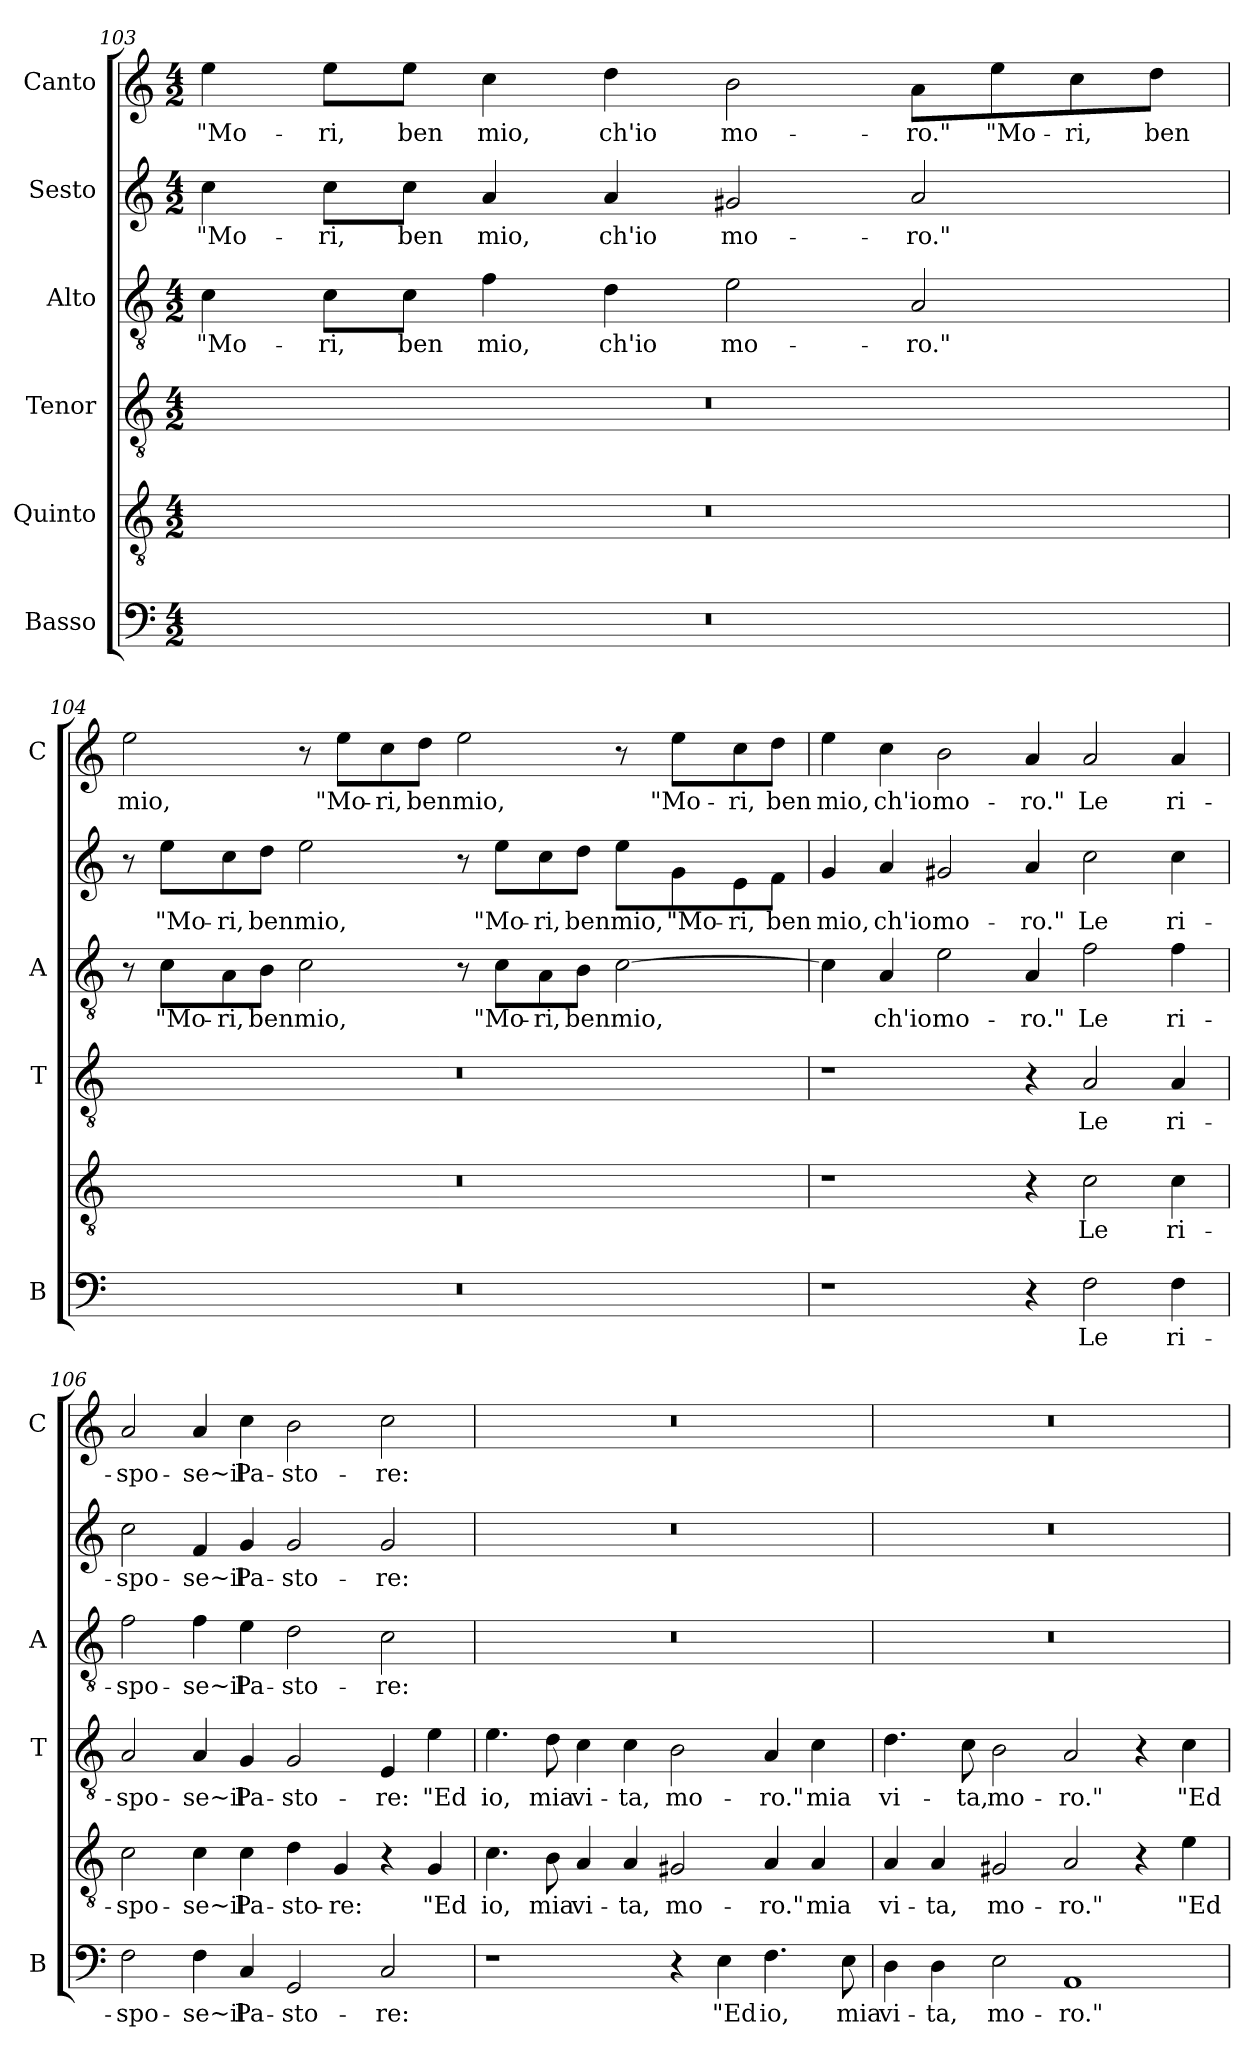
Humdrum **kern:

**kern	**text	**kern	**text	**kern	**text	**kern	**text	**kern	**text	**kern	**text
*part6	*part6	*part5	*part5	*part4	*part4	*part3	*part3	*part2	*part2	*part1	*part1
*staff6	*staff6	*staff5	*staff5	*staff4	*staff4	*staff3	*staff3	*staff2	*staff2	*staff1	*staff1
*I"Basso	*	*I"Quinto	*	*I"Tenor	*	*I"Alto	*	*I"Sesto	*	*I"Canto	*
*I'B	*	*	*	*I'T	*	*I'A	*	*	*	*I'C	*
*clefF4	*	*clefGv2	*	*clefGv2	*	*clefGv2	*	*clefG2	*	*clefG2	*
*k[]	*	*k[]	*	*k[]	*	*k[]	*	*k[]	*	*k[]	*
*C:	*	*C:	*	*C:	*	*C:	*	*C:	*	*C:	*
*M4/2	*	*M4/2	*	*M4/2	*	*M4/2	*	*M4/2	*	*M4/2	*
=103	=103	=103	=103	=103	=103	=103	=103	=103	=103	=103	=103
!	!	!	!	!	!	!	!LO:LY:b	!	!LO:LY:b	!	!LO:LY:b
0r	.	0r	.	0r	.	4c\	"Mo-	4cc\	"Mo-	4ee\	"Mo-
!	!	!	!	!	!	!	!LO:LY:b	!	!LO:LY:b	!	!LO:LY:b
.	.	.	.	.	.	8c\L	-ri,	8cc\L	-ri,	8ee\L	-ri,
!	!	!	!	!	!	!	!LO:LY:b	!	!LO:LY:b	!	!LO:LY:b
.	.	.	.	.	.	8c\J	ben	8cc\J	ben	8ee\J	ben
!	!	!	!	!	!	!	!LO:LY:b	!	!LO:LY:b	!	!LO:LY:b
.	.	.	.	.	.	4f\	mio,	4a/	mio,	4cc\	mio,
!	!	!	!	!	!	!	!LO:LY:b	!	!LO:LY:b	!	!LO:LY:b
.	.	.	.	.	.	4d\	ch'io	4a/	ch'io	4dd\	ch'io
!	!	!	!	!	!	!	!LO:LY:b	!	!LO:LY:b	!	!LO:LY:b
.	.	.	.	.	.	2e\	mo-	2g#X/	mo-	2b\	mo-
!	!	!	!	!	!	!	!LO:LY:b	!	!LO:LY:b	!	!LO:LY:b
.	.	.	.	.	.	2A/	-ro."	2a/	-ro."	8a\L	-ro."
!	!	!	!	!	!	!	!	!	!	!	!LO:LY:b
.	.	.	.	.	.	.	.	.	.	8ee\	"Mo-
!	!	!	!	!	!	!	!	!	!	!	!LO:LY:b
.	.	.	.	.	.	.	.	.	.	8cc\	-ri,
!	!	!	!	!	!	!	!	!	!	!	!LO:LY:b
.	.	.	.	.	.	.	.	.	.	8dd\J	ben
!!LO:LB:g=z
=104	=104	=104	=104	=104	=104	=104	=104	=104	=104	=104	=104
!	!	!	!	!	!	!	!	!	!	!	!LO:LY:b
0r	.	0r	.	0r	.	8r	.	8r	.	2ee\	mio,
!	!	!	!	!	!	!	!LO:LY:b	!	!LO:LY:b	!	!
.	.	.	.	.	.	8c\L	"Mo-	8ee\L	"Mo-	.	.
!	!	!	!	!	!	!	!LO:LY:b	!	!LO:LY:b	!	!
.	.	.	.	.	.	8A\	-ri,	8cc\	-ri,	.	.
!	!	!	!	!	!	!	!LO:LY:b	!	!LO:LY:b	!	!
.	.	.	.	.	.	8B\J	ben	8dd\J	ben	.	.
!	!	!	!	!	!	!	!LO:LY:b	!	!LO:LY:b	!	!
.	.	.	.	.	.	2c\	mio,	2ee\	mio,	8r	.
!	!	!	!	!	!	!	!	!	!	!	!LO:LY:b
.	.	.	.	.	.	.	.	.	.	8ee\L	"Mo-
!	!	!	!	!	!	!	!	!	!	!	!LO:LY:b
.	.	.	.	.	.	.	.	.	.	8cc\	-ri,
!	!	!	!	!	!	!	!	!	!	!	!LO:LY:b
.	.	.	.	.	.	.	.	.	.	8dd\J	ben
!	!	!	!	!	!	!	!	!	!	!	!LO:LY:b
.	.	.	.	.	.	8r	.	8r	.	2ee\	mio,
!	!	!	!	!	!	!	!LO:LY:b	!	!LO:LY:b	!	!
.	.	.	.	.	.	8c\L	"Mo-	8ee\L	"Mo-	.	.
!	!	!	!	!	!	!	!LO:LY:b	!	!LO:LY:b	!	!
.	.	.	.	.	.	8A\	-ri,	8cc\	-ri,	.	.
!	!	!	!	!	!	!	!LO:LY:b	!	!LO:LY:b	!	!
.	.	.	.	.	.	8B\J	ben	8dd\J	ben	.	.
!	!	!	!	!	!	!	!LO:LY:b	!	!LO:LY:b	!	!
.	.	.	.	.	.	[2c\	mio,	8ee\L	mio,	8r	.
!	!	!	!	!	!	!	!	!	!LO:LY:b	!	!LO:LY:b
.	.	.	.	.	.	.	.	8g\	"Mo-	8ee\L	"Mo-
!	!	!	!	!	!	!	!	!	!LO:LY:b	!	!LO:LY:b
.	.	.	.	.	.	.	.	8e\	-ri,	8cc\	-ri,
!	!	!	!	!	!	!	!	!	!LO:LY:b	!	!LO:LY:b
.	.	.	.	.	.	.	.	8f\J	ben	8dd\J	ben
=105	=105	=105	=105	=105	=105	=105	=105	=105	=105	=105	=105
!	!	!	!	!	!	!	!	!	!LO:LY:b	!	!LO:LY:b
1r	.	1r	.	1r	.	4c\]	.	4g/	mio,	4ee\	mio,
!	!	!	!	!	!	!	!LO:LY:b	!	!LO:LY:b	!	!LO:LY:b
.	.	.	.	.	.	4A/	ch'io	4a/	ch'io	4cc\	ch'io
!	!	!	!	!	!	!	!LO:LY:b	!	!LO:LY:b	!	!LO:LY:b
.	.	.	.	.	.	2e\	mo-	2g#X/	mo-	2b\	mo-
!	!	!	!	!	!	!	!LO:LY:b	!	!LO:LY:b	!	!LO:LY:b
4r	.	4r	.	4r	.	4A/	-ro."	4a/	-ro."	4a/	-ro."
!	!LO:LY:b	!	!LO:LY:b	!	!LO:LY:b	!	!LO:LY:b	!	!LO:LY:b	!	!LO:LY:b
2F\	Le	2c\	Le	2A/	Le	2f\	Le	2cc\	Le	2a/	Le
!	!LO:LY:b	!	!LO:LY:b	!	!LO:LY:b	!	!LO:LY:b	!	!LO:LY:b	!	!LO:LY:b
4F\	ri-	4c\	ri-	4A/	ri-	4f\	ri-	4cc\	ri-	4a/	ri-
=106	=106	=106	=106	=106	=106	=106	=106	=106	=106	=106	=106
!	!LO:LY:b	!	!LO:LY:b	!	!LO:LY:b	!	!LO:LY:b	!	!LO:LY:b	!	!LO:LY:b
2F\	-spo-	2c\	-spo-	2A/	-spo-	2f\	-spo-	2cc\	-spo-	2a/	-spo-
!	!LO:LY:b	!	!LO:LY:b	!	!LO:LY:b	!	!LO:LY:b	!	!LO:LY:b	!	!LO:LY:b
4F\	-se~il	4c\	-se~il	4A/	-se~il	4f\	-se~il	4f/	-se~il	4a/	-se~il
!	!LO:LY:b	!	!LO:LY:b	!	!LO:LY:b	!	!LO:LY:b	!	!LO:LY:b	!	!LO:LY:b
4C/	Pa-	4c\	Pa-	4G/	Pa-	4e\	Pa-	4g/	Pa-	4cc\	Pa-
!	!LO:LY:b	!	!LO:LY:b	!	!LO:LY:b	!	!LO:LY:b	!	!LO:LY:b	!	!LO:LY:b
2GG/	-sto-	4d\	-sto-	2G/	-sto-	2d\	-sto-	2g/	-sto-	2b\	-sto-
!	!	!	!LO:LY:b	!	!	!	!	!	!	!	!
.	.	4G/	-re:	.	.	.	.	.	.	.	.
!	!LO:LY:b	!	!	!	!LO:LY:b	!	!LO:LY:b	!	!LO:LY:b	!	!LO:LY:b
2C/	-re:	4r	.	4E/	-re:	2c\	-re:	2g/	-re:	2cc\	-re:
!	!	!	!LO:LY:b	!	!LO:LY:b	!	!	!	!	!	!
.	.	4G/	"Ed	4e\	"Ed	.	.	.	.	.	.
!!LO:PB:g=z
=107	=107	=107	=107	=107	=107	=107	=107	=107	=107	=107	=107
!	!	!	!LO:LY:b	!	!LO:LY:b	!	!	!	!	!	!
1r	.	4.c\	io,	4.e\	io,	0r	.	0r	.	0r	.
!	!	!	!LO:LY:b	!	!LO:LY:b	!	!	!	!	!	!
.	.	8B\	mia	8d\	mia	.	.	.	.	.	.
!	!	!	!LO:LY:b	!	!LO:LY:b	!	!	!	!	!	!
.	.	4A/	vi-	4c\	vi-	.	.	.	.	.	.
!	!	!	!LO:LY:b	!	!LO:LY:b	!	!	!	!	!	!
.	.	4A/	-ta,	4c\	-ta,	.	.	.	.	.	.
!	!	!	!LO:LY:b	!	!LO:LY:b	!	!	!	!	!	!
4r	.	2G#X/	mo-	2B\	mo-	.	.	.	.	.	.
!	!LO:LY:b	!	!	!	!	!	!	!	!	!	!
4E\	"Ed	.	.	.	.	.	.	.	.	.	.
!	!LO:LY:b	!	!LO:LY:b	!	!LO:LY:b	!	!	!	!	!	!
4.F\	io,	4A/	-ro."	4A/	-ro."	.	.	.	.	.	.
!	!	!	!LO:LY:b	!	!LO:LY:b	!	!	!	!	!	!
.	.	4A/	mia	4c\	mia	.	.	.	.	.	.
!	!LO:LY:b	!	!	!	!	!	!	!	!	!	!
8E\	mia	.	.	.	.	.	.	.	.	.	.
=108	=108	=108	=108	=108	=108	=108	=108	=108	=108	=108	=108
!	!LO:LY:b	!	!LO:LY:b	!	!LO:LY:b	!	!	!	!	!	!
4D\	vi-	4A/	vi-	4.d\	vi-	0r	.	0r	.	0r	.
!	!LO:LY:b	!	!LO:LY:b	!	!	!	!	!	!	!	!
4D\	-ta,	4A/	-ta,	.	.	.	.	.	.	.	.
!	!	!	!	!	!LO:LY:b	!	!	!	!	!	!
.	.	.	.	8c\	-ta,	.	.	.	.	.	.
!	!LO:LY:b	!	!LO:LY:b	!	!LO:LY:b	!	!	!	!	!	!
2E\	mo-	2G#X/	mo-	2B\	mo-	.	.	.	.	.	.
!	!LO:LY:b	!	!LO:LY:b	!	!LO:LY:b	!	!	!	!	!	!
1AA	-ro."	2A/	-ro."	2A/	-ro."	.	.	.	.	.	.
.	.	4r	.	4r	.	.	.	.	.	.	.
!	!	!	!LO:LY:b	!	!LO:LY:b	!	!	!	!	!	!
.	.	4e\	"Ed	4c\	"Ed	.	.	.	.	.	.
=	=	=	=	=	=	=	=	=	=	=	=
*-	*-	*-	*-	*-	*-	*-	*-	*-	*-	*-	*-
